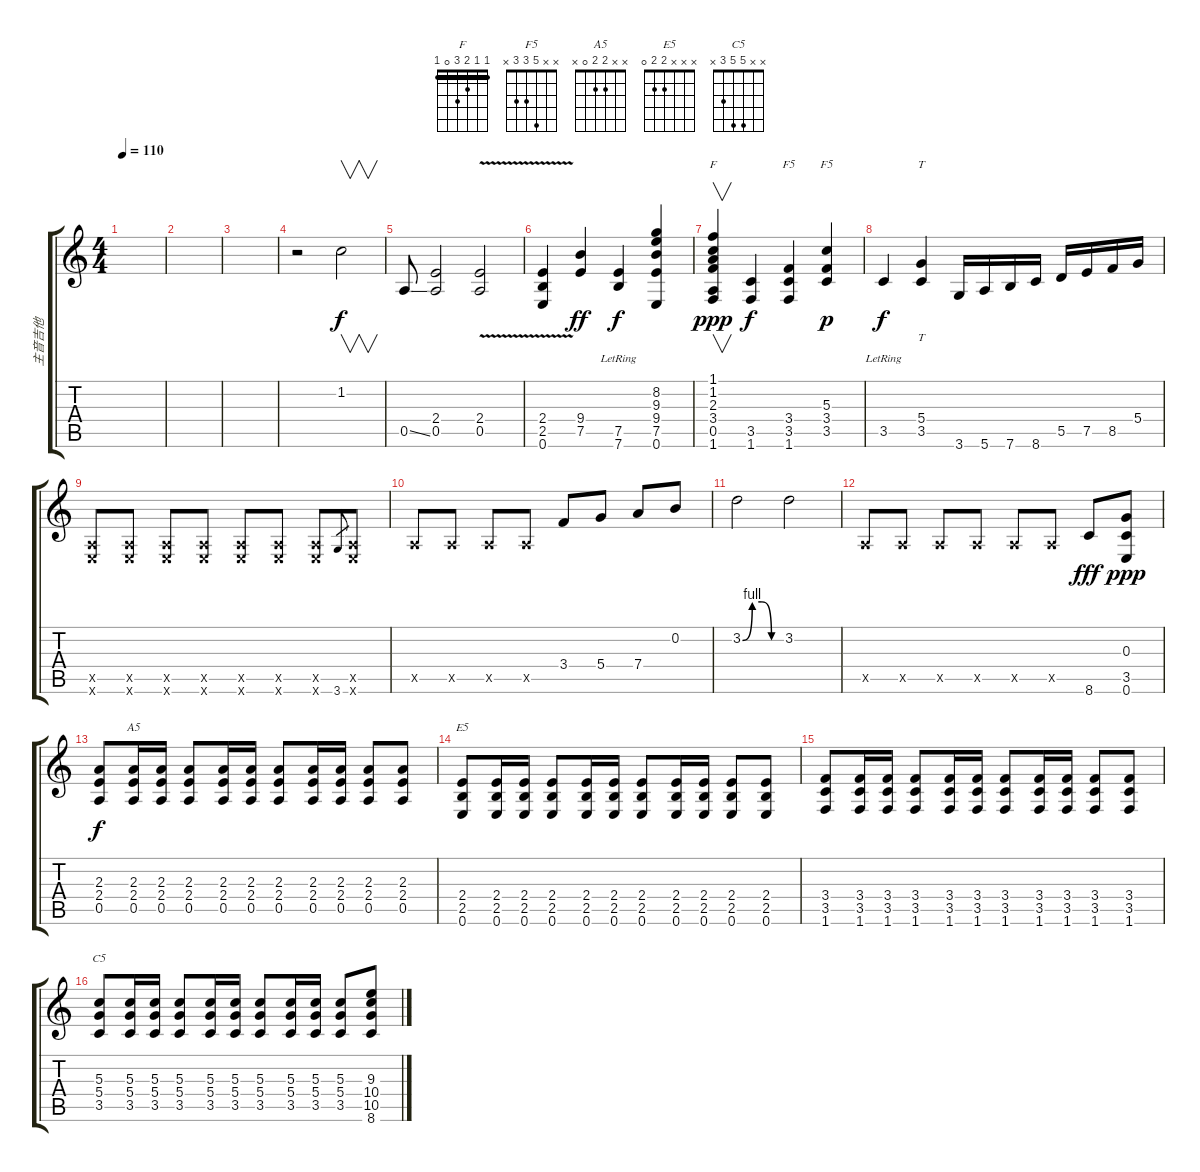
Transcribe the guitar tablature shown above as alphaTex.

\track ("主音吉他" "主音吉他") {instrument overdrivenguitar}
\staff {score tabs}
\tuning (E4 B3 G3 D3 A2 E2) {hide}
\chord ("F" 1 1 2 3 0 1) {barre 1}
\chord ("F5" x x x 3 3 1)
\chord ("F5" x x 5 3 3 x)
\chord ("A5" x x 2 2 0 x)
\chord ("E5" x x x 2 2 0)
\chord ("C5" x x 5 5 3 x)
\ts (4 4)
\tempo 110
\clef g2
\ks c
|
|
|
r.2 1.2.2{v} |
0.5{ss}.8 (2.4 0.5).2 (2.4{v} 0.5{v}).2 |
(2.4{v} 2.5{v} 0.6{v}).4 (9.4 7.5).4{dy ff} (7.5{lr} 7.6).4{dy f} (8.2 9.3 9.4 7.5 0.6).4 |
(1.1 1.2 2.3 3.4 0.5 1.6).4{v ch "F" dy ppp} (3.5 1.6).4{dy f} (3.4 3.5 1.6).4{ch "F5"} (5.3 3.4 3.5).4{ch "F5" dy p} |
3.5{lr}.4{dy f} (5.4 3.5).4{tt} 3.6.16 5.6.16 7.6.16 8.6.16 5.5.16 7.5.16 8.5.16 5.4.16 |
(0.5{x} 0.6{x}).8 (0.5{x} 0.6{x}).8 (0.5{x} 0.6{x}).8 (0.5{x} 0.6{x}).8 (0.5{x} 0.6{x}).8 (0.5{x} 0.6{x}).8 (0.5{x} 0.6{x}).8 3.6.8{gr} (0.5{x} 0.6{x}).8 |
0.5{x}.8 0.5{x}.8 0.5{x}.8 0.5{x}.8 3.4.8 5.4.8 7.4.8 0.2.8 |
3.2{be (custom 0 0 15 4 30 4 45 0 60 0)}.2 3.2.2 |
0.5{x}.8 0.5{x}.8 0.5{x}.8 0.5{x}.8 0.5{x}.8 0.5{x}.8 8.6.8{dy fff} (0.3 3.5 0.6).8{dy ppp} |
(2.3 2.4 0.5).8{dy f} (2.3 2.4 0.5).16{ch "A5"} (2.3 2.4 0.5).16 (2.3 2.4 0.5).8 (2.3 2.4 0.5).16 (2.3 2.4 0.5).16 (2.3 2.4 0.5).8 (2.3 2.4 0.5).16 (2.3 2.4 0.5).16 (2.3 2.4 0.5).8 (2.3 2.4 0.5).8 |
(2.4 2.5 0.6).8{ch "E5"} (2.4 2.5 0.6).16 (2.4 2.5 0.6).16 (2.4 2.5 0.6).8 (2.4 2.5 0.6).16 (2.4 2.5 0.6).16 (2.4 2.5 0.6).8 (2.4 2.5 0.6).16 (2.4 2.5 0.6).16 (2.4 2.5 0.6).8 (2.4 2.5 0.6).8 |
(3.4 3.5 1.6).8 (3.4 3.5 1.6).16 (3.4 3.5 1.6).16 (3.4 3.5 1.6).8 (3.4 3.5 1.6).16 (3.4 3.5 1.6).16 (3.4 3.5 1.6).8 (3.4 3.5 1.6).16 (3.4 3.5 1.6).16 (3.4 3.5 1.6).8 (3.4 3.5 1.6).8 |
(5.3 5.4 3.5).8{ch "C5"} (5.3 5.4 3.5).16 (5.3 5.4 3.5).16 (5.3 5.4 3.5).8 (5.3 5.4 3.5).16 (5.3 5.4 3.5).16 (5.3 5.4 3.5).8 (5.3 5.4 3.5).16 (5.3 5.4 3.5).16 (5.3 5.4 3.5).8 (9.3 10.4 10.5 8.6).8
